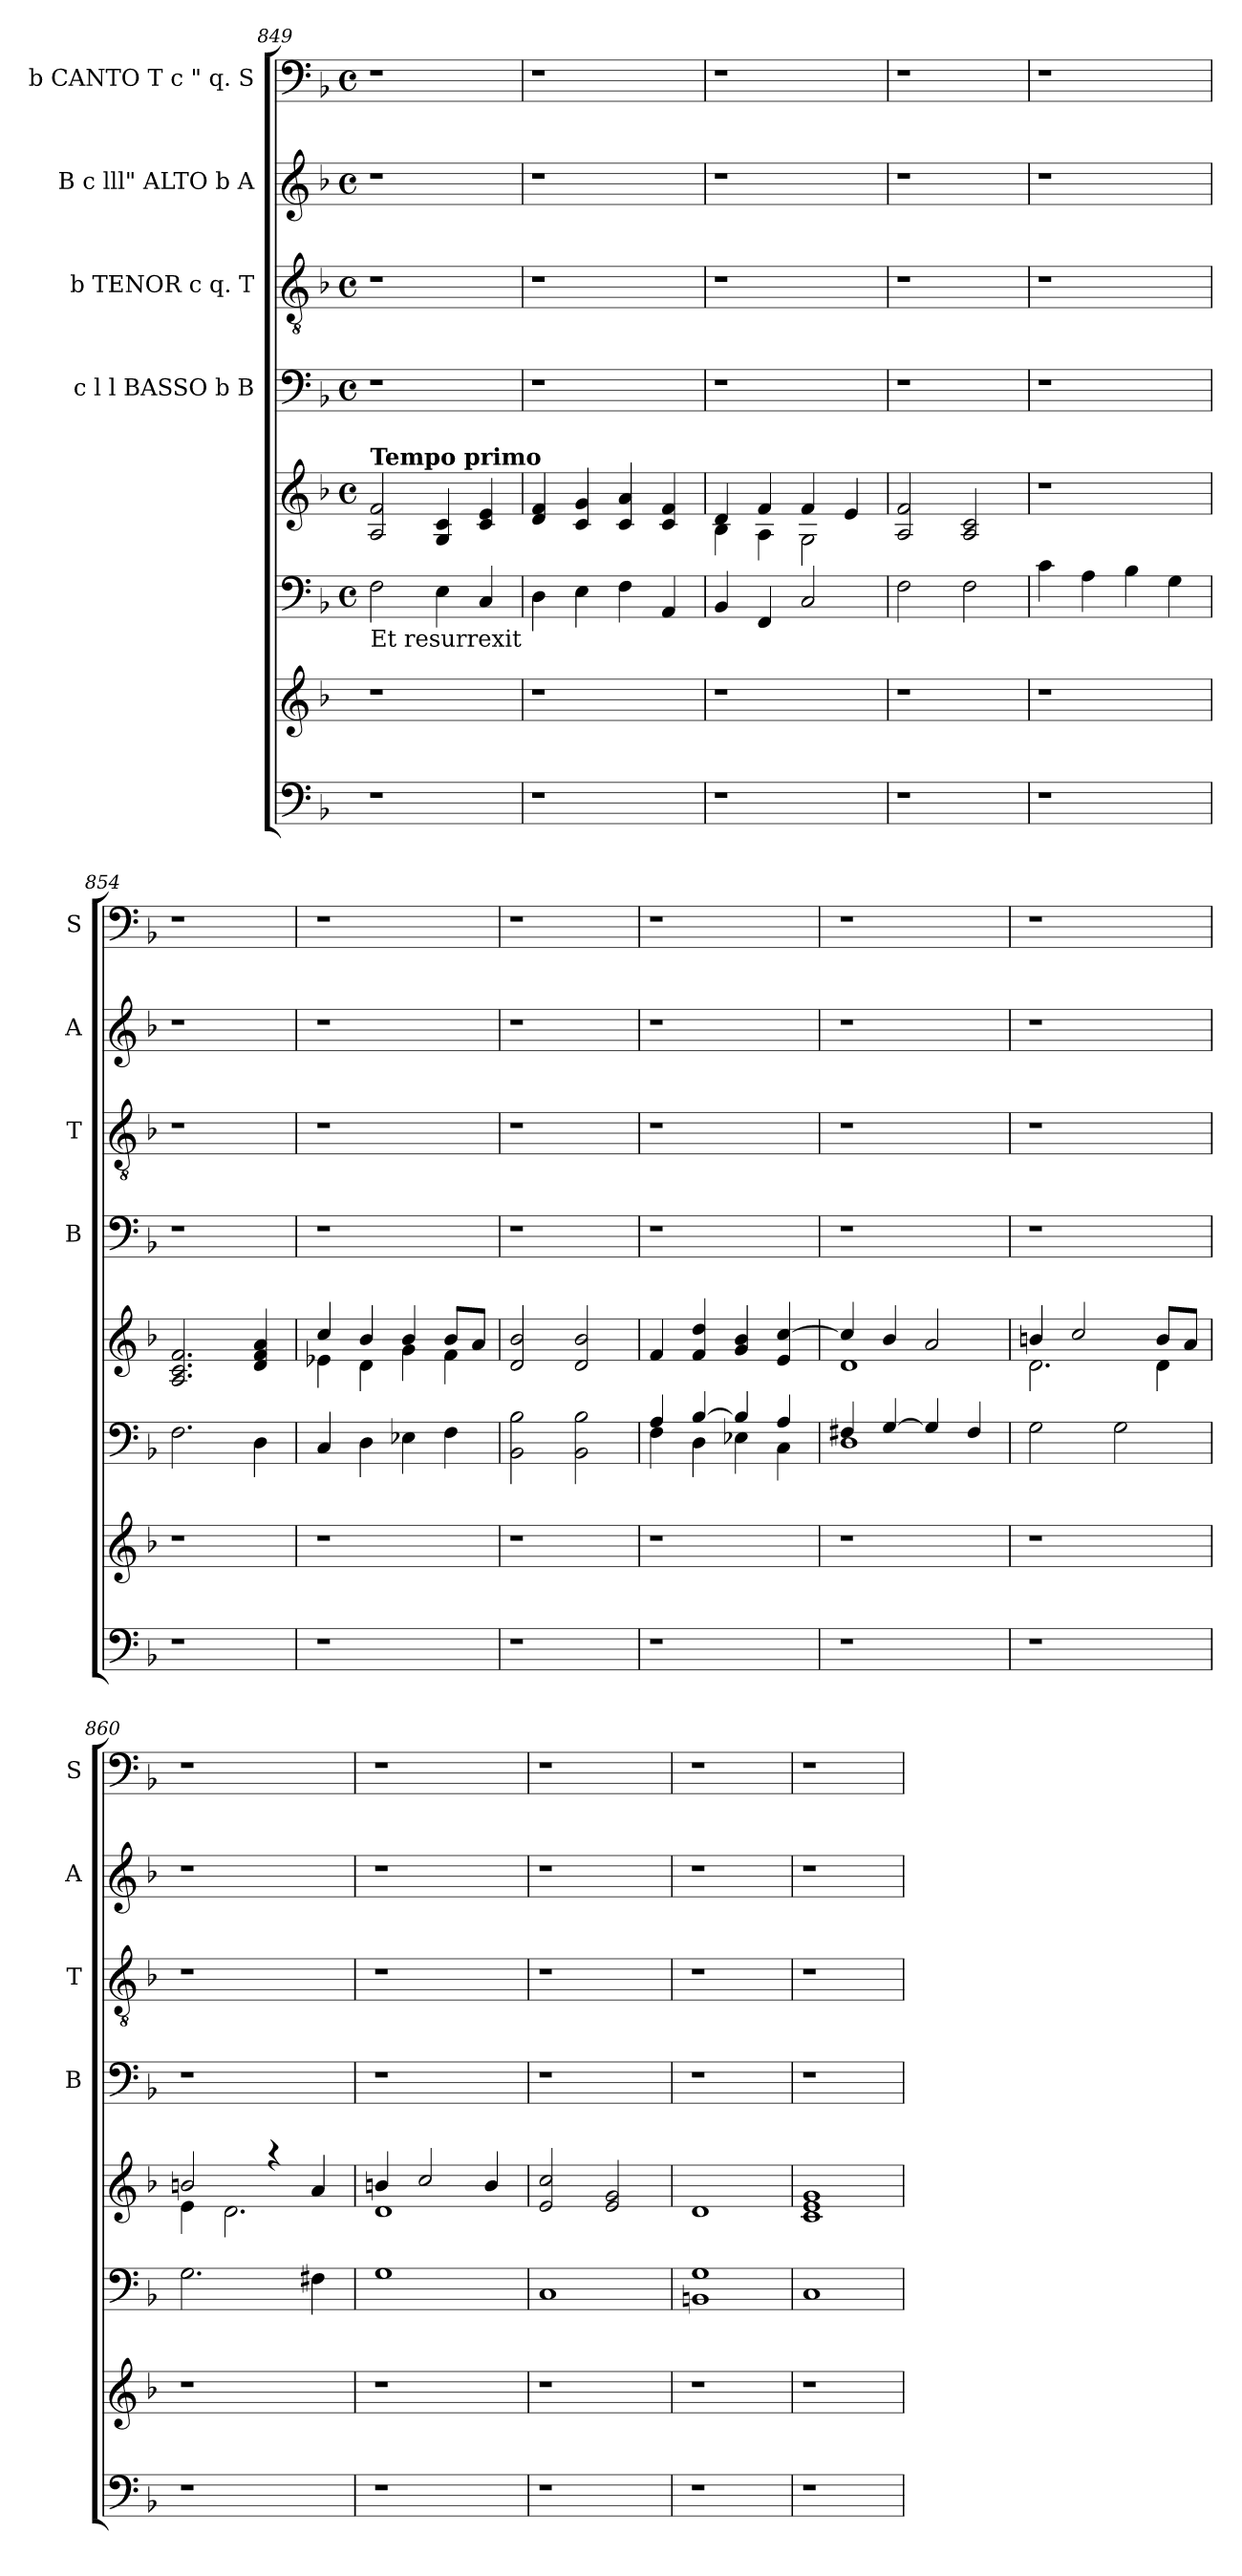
**kern	**kern	**kern	**kern	**kern	**kern	**kern	**kern
*part7	*part7	*part6	*part5	*part4	*part3	*part2	*part1
*staff8	*staff7	*staff6	*staff5	*staff4	*staff3	*staff2	*staff1
*	*	*	*	*I"c l l BASSO b B	*I"b TENOR c q. T	*I"B c lll" ALTO b A	*I"b CANTO T c " q. S
*	*	*	*	*I'B	*I'T	*I'A	*I'S
!!LO:LB:g=z
*clefF4	*clefG2	*clefF4	*clefG2	*clefF4	*clefGv2	*clefG2	*clefF4
*k[b-]	*k[b-]	*k[b-]	*k[b-]	*k[b-]	*k[b-]	*k[b-]	*k[b-]
*F:	*F:	*F:	*F:	*F:	*F:	*F:	*F:
*	*	*M4/4	*M4/4	*M4/4	*M4/4	*M4/4	*M4/4
*	*	*met(c)	*met(c)	*met(c)	*met(c)	*met(c)	*met(c)
=849	=849	=849	=849	=849	=849	=849	=849
!	!	!	!LO:TX:a:B:t=Tempo primo	!	!	!	!
!	!	!LO:TX:b:t=Et resurrexit	!	!	!	!	!
1r	1r	2F\	2A/ 2f/	1r	1r	1r	1r
.	.	4E\	4G/ 4c/	.	.	.	.
.	.	4C/	4c/ 4e/	.	.	.	.
=850	=850	=850	=850	=850	=850	=850	=850
1r	1r	4D\	4d/ 4f/	1r	1r	1r	1r
.	.	4E\	4c/ 4g/	.	.	.	.
.	.	4F\	4c/ 4a/	.	.	.	.
.	.	4AA/	4c/ 4f/	.	.	.	.
=851	=851	=851	=851	=851	=851	=851	=851
*	*	*	*^	*	*	*	*
1r	1r	4BB-/	4d/	4B-\	1r	1r	1r	1r
.	.	4FF/	4f/	4A\	.	.	.	.
.	.	2C/	4f/	2G\	.	.	.	.
.	.	.	4e/	.	.	.	.	.
*	*	*	*v	*v	*	*	*	*
=852	=852	=852	=852	=852	=852	=852	=852
1r	1r	2F\	2A/ 2f/	1r	1r	1r	1r
.	.	2F\	2A/ 2c/	.	.	.	.
!!LO:LB:g=z
=853	=853	=853	=853	=853	=853	=853	=853
1r	1r	4c\	1r	1r	1r	1r	1r
.	.	4A\	.	.	.	.	.
.	.	4B-\	.	.	.	.	.
.	.	4G\	.	.	.	.	.
=854	=854	=854	=854	=854	=854	=854	=854
1r	1r	2.F\	2.A/ 2.c/ 2.f/	1r	1r	1r	1r
.	.	4D\	4d/ 4f/ 4a/	.	.	.	.
=855	=855	=855	=855	=855	=855	=855	=855
*	*	*	*^	*	*	*	*
1r	1r	4C/	4cc/	4e-X\	1r	1r	1r	1r
.	.	4D\	4b-/	4d\	.	.	.	.
.	.	4E-X\	4b-/	4g\	.	.	.	.
.	.	4F\	8b-/L	4f\	.	.	.	.
.	.	.	8a/J	.	.	.	.	.
*	*	*	*v	*v	*	*	*	*
=856	=856	=856	=856	=856	=856	=856	=856
1r	1r	2BB-\ 2B-\	2d/ 2b-/	1r	1r	1r	1r
.	.	2BB-\ 2B-\	2d/ 2b-/	.	.	.	.
=857	=857	=857	=857	=857	=857	=857	=857
*	*	*^	*	*	*	*	*
1r	1r	4A/	4F\	4f/	1r	1r	1r	1r
.	.	[>4B-/	4D\	4f/ 4dd/	.	.	.	.
.	.	4B-/]	4E-X\	4g/ 4b-/	.	.	.	.
.	.	4A/	4C\	4e/ [<4cc/	.	.	.	.
!!LO:LB:g=z
=858	=858	=858	=858	=858	=858	=858	=858	=858
*	*	*	*	*^	*	*	*	*
1r	1r	4F#X/	1D	4cc/]	1d	1r	1r	1r	1r
.	.	[>4G/	.	4b-/	.	.	.	.	.
.	.	4G/]	.	2a/	.	.	.	.	.
.	.	4F#/	.	.	.	.	.	.	.
*	*	*v	*v	*	*	*	*	*	*
=859	=859	=859	=859	=859	=859	=859	=859	=859
1r	1r	2G\	4bn/	2.d\	1r	1r	1r	1r
.	.	.	2cc/	.	.	.	.	.
.	.	2G\	.	.	.	.	.	.
.	.	.	8b/L	4d\	.	.	.	.
.	.	.	8a/J	.	.	.	.	.
=860	=860	=860	=860	=860	=860	=860	=860	=860
1r	1r	2.G\	2bn/	4e\	1r	1r	1r	1r
.	.	.	.	2.d\	.	.	.	.
.	.	.	4raa	.	.	.	.	.
.	.	4F#X\	4a/	.	.	.	.	.
=861	=861	=861	=861	=861	=861	=861	=861	=861
1r	1r	1G	4bn/	1d	1r	1r	1r	1r
.	.	.	2cc/	.	.	.	.	.
.	.	.	4b/	.	.	.	.	.
*	*	*	*v	*v	*	*	*	*
=862	=862	=862	=862	=862	=862	=862	=862
1r	1r	1C	2e/ 2cc/	1r	1r	1r	1r
.	.	.	2e/ 2g/	.	.	.	.
!!LO:LB:g=z
=863	=863	=863	=863	=863	=863	=863	=863
1r	1r	1BBn 1G	1d	1r	1r	1r	1r
=864	=864	=864	=864	=864	=864	=864	=864
1r	1r	1C	1c 1e 1g	1r	1r	1r	1r
=	=	=	=	=	=	=	=
*-	*-	*-	*-	*-	*-	*-	*-
